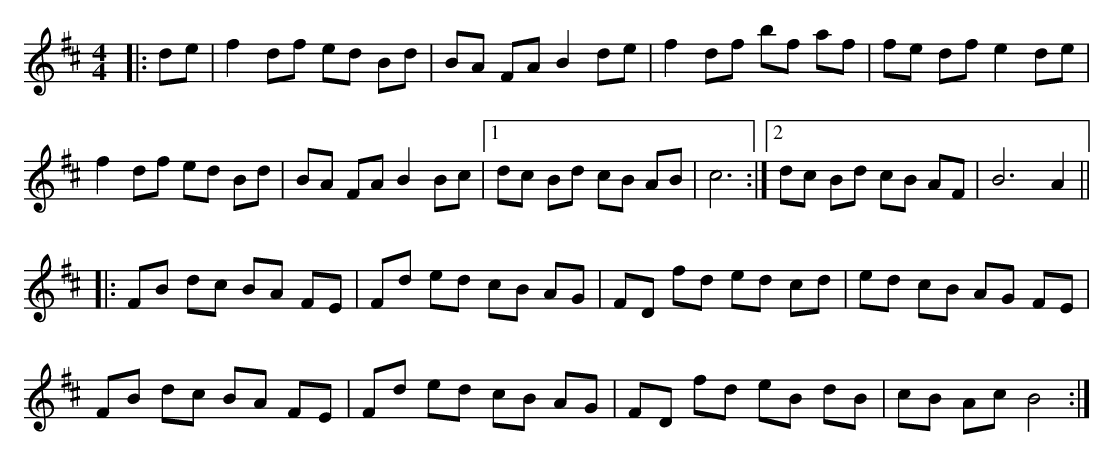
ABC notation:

X:1
M:4/4
K:Bmin
|:de|f2 df ed Bd|BA FA B2 de|f2 df bf af|fe df e2 de|
f2 df ed Bd|BA FA B2 Bc|1 dc Bd cB AB|c6:|2 dc Bd cB AF|B6 A2||
|:FB dc BA FE|Fd ed cB AG|FD fd ed cd|ed cB AG FE|
FB dc BA FE|Fd ed cB AG|FD fd eB dB|cB Ac B4:|
